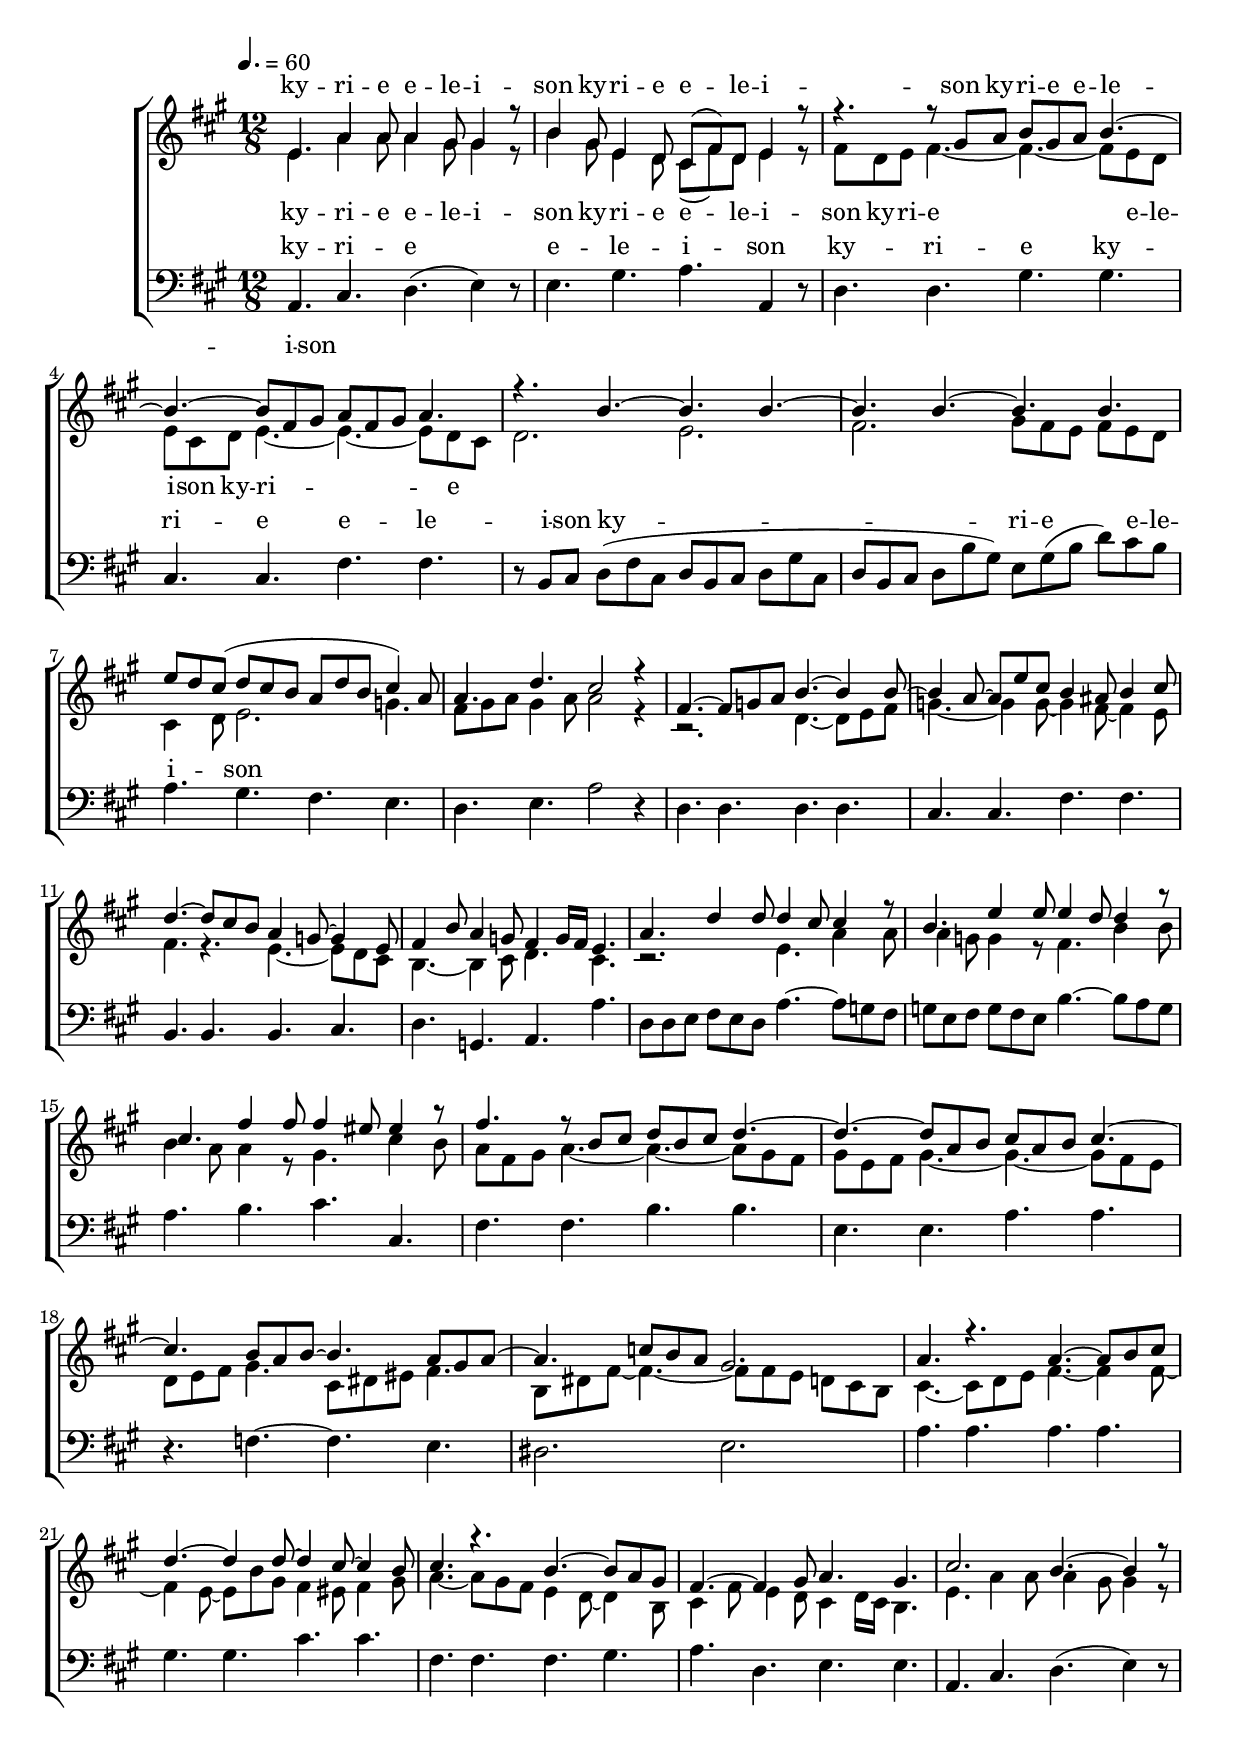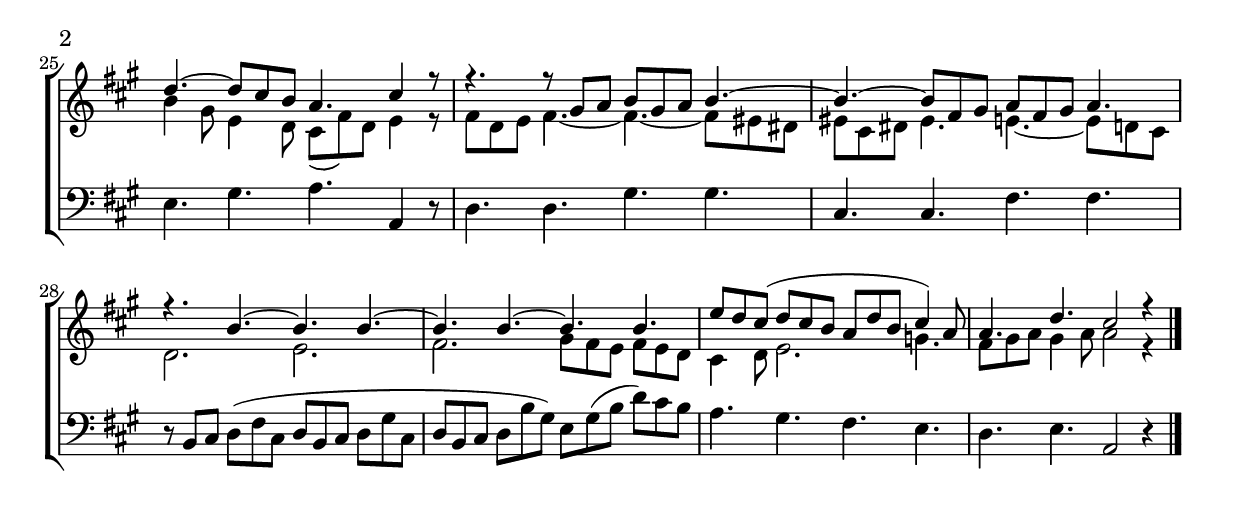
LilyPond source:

\version "2.18.2"

speed = 60

normal_tempo = {
	\time 12/8
	\tempo 4. = \speed
}

global = {
	\key a \major
	\normal_tempo
}

soprano_music = \relative c' {

	e4. a4 a8 a4 gis8 gis4 r8 |
	b4 gis8 e4 d8 cis8( fis8) d8 e4 r8 |

	r4. r8 gis8 a8 b8 gis8 a8 b4.~ |
	b4.~ b8 fis8 gis8 a8 fis8 gis8 a4. |

	r4. b4.~ b4. b4.~ |
	b4. b4.~ b4. b4. |
	e8 d8 cis8( d8 cis8 b8 a8 d8 b8 cis4) a8 |
	a4. d4. cis2 r4 |

	fis,4.~ fis8 g8 a8 b4.~ b4 b8~ |
	b4 a8~ a8 e'8 cis8 b4 ais8 b4 cis8 |
	d4.~ d8 cis8 b8 a4 g8~ g4 e8 |
	fis4 b8 a4 g8 fis4  g16 fis16 e4. |

	a4. d4 d8 d4 cis8 cis4 r8 |
	b4. e4 e8 e4 d8 d4 r8 |
	cis4. fis4 fis8 fis4 eis8 eis4 r8 |

	fis4. r8 b,8 cis8 d8 b8 cis8 d4.~ |
	d4.~ d8 a8 b8 cis8 a8 b8 cis4.~ |

	cis4. b8 a8 b8~ b4. a8 gis8 a8~ |
	a4. c8 b8 a8 gis2. |

	a4. r4. a4.~ a8 b8 cis8 |
	d4.~ d4 d8~ d4 cis8~ cis4 b8 |
	cis4. r4. b4.~ b8 a8 gis8 |
	fis4.~ fis4 gis8 a4. gis4. |

	cis2. b4.~ b4 r8 |
	d4.~ d8 cis8 b8 a4. cis4 r8 |

	r4. r8 gis8 a8 b8 gis8 a8 b4.~ |
	b4.~ b8 fis8 gis8 a8 fis8 gis8 a4. |

	r4. b4.~ b4. b4.~ |
	b4. b4.~ b4. b4. |
	e8 d8 cis8( d8 cis8 b8 a8 d8 b8 cis4) a8 |
	a4. d4. cis2 r4 \bar "|."

}

soprano_words = \lyricmode {
	ky -- ri -- e e -- le -- i -- son
	ky -- ri -- e e -- le -- i -- son
	ky -- ri -- e e -- le -- i -- son
}

alto_music = \relative c' {

	e4. a4 a8 a4 gis8 gis4 r8 |
	b4 gis8 e4 d8 cis8( fis8) d8 e4 r8 |

	fis8 d8 e8 fis4.~ fis4.~ fis8 e8 d8 |
	e8 cis8 d8 e4.~ e4.~ e8 d8 cis8 |

	d2. e2. |
	fis2. gis8 fis8 e8 fis8 e8 d8 |
	cis4 d8 e2. g4. |
	fis8 gis8 a8 gis4 a8 a2 r4 |

	r2. d,4.~ d8 e8 fis8 |
	g4.~ g4 g8~ g4 fis8~ fis4 e8 |
	fis4. r4. e4.~ e8 d8 cis8 |
	b4.~ b4 cis8 d4. cis4. |

	r2. e4. a4 a8 |
	a4 g8 g4 r8 fis4. b4 b8 |
	b4 a8 a4 r8 gis4. cis4 b8 |

	a8 fis8 gis8 a4.~ a4.~ a8 gis8 fis8 |
	gis8 e8 fis8 gis4.~ gis4.~ gis8 fis8 e8 |

	d8 e8 fis8 gis4. cis,8 dis8 eis8 fis4. |
	b,8 dis8 fis8~ fis4.~ fis8 fis8 e8 d8 cis8 b8 |

	cis4.~ cis8 d8 e8 fis4.~ fis4 fis8~ |
	fis4 e8~ e8 b'8 gis8 fis4 eis8 fis4 gis8 |
	a4.~ a8 gis8 fis8 e4 d8~ d4 b8 |
	cis4 fis8 e4 d8 cis4 d16 cis16 b4. |

	e4. a4 a8 a4 gis8 gis4 r8 |
	b4 gis8 e4 d8 cis8( fis8) d8 e4 r8 |

	fis8 d8 e8 fis4.~ fis4.~ fis8 eis8 dis8 |
	eis8 cis8 dis8 eis4. e4.~ e8 d8 cis8 |

	d2. e2. |
	fis2. gis8 fis8 e8 fis8 e8 d8 |
	cis4 d8 e2. g4. |
	fis8 gis8 a8 gis4 a8 a2 r4 \bar "|."

}

alto_words = \lyricmode {
	ky -- ri -- e e -- le -- i -- son
	ky -- ri -- e e -- le -- i -- son
	ky -- ri -- e e -- le -- i -- son
	ky -- ri -- e
}

baritone_music = \relative c {

	a4. cis4. d4.( e4) r8 |
	e4. gis4. a4. a,4 r8 |
	d4. d4. gis4. gis4. |
	cis,4. cis4. fis4. fis4. |

	r8 b,8 cis8 d8( fis8 cis8 d8 b8 cis8 d8 gis8 cis,8 |
	d8 b8 cis8 d8 b'8 gis8) e8 gis8( b8 d8) cis8 b8 |
	a4. gis4. fis4. e4. |
	d4. e4. a2 r4 |

	d,4. d4. d4. d4. |
	cis4. cis4. fis4. fis4. |
	b,4. b4. b4. cis4. |
	d4. g,4. a4. a'4. |

	d,8 d8 e8 fis8 e8 d8 a'4.~ a8 g8 fis8 |
	g8 e8 fis8 g8 fis8 e8 b'4.~ b8 a8 g8 |
	a4. b4. cis4. cis,4. |

	fis4. fis4. b4. b4. |
	e,4. e4. a4. a4. |
	r4. f4.~ f4. e4. |
	dis2. e2. |

	a4. a4. a4. a4. |
	gis4. gis4. cis4. cis4. |
	fis,4. fis4. fis4. gis4. |
	a4. d,4. e4. e4. |

	a,4. cis4. d4.( e4) r8 |
	e4. gis4. a4. a,4 r8 |
	d4. d4. gis4. gis4. |
	cis,4. cis4. fis4. fis4. |

	r8 b,8 cis8 d8( fis8 cis8 d8 b8 cis8 d8 gis8 cis,8 |
	d8 b8 cis8 d8 b'8 gis8) e8 gis8( b8 d8) cis8 b8 |
	a4. gis4. fis4. e4. |
	d4. e4. a,2 r4 \bar "|."

}

baritone_words = \lyricmode {
	ky -- ri -- e e -- le -- i -- son
	ky -- ri -- e
	ky -- ri -- e e -- le -- i -- son
	ky -- ri -- e e -- le -- i -- son
}

\score {
	<<
		\new ChoirStaff <<
			\new Lyrics = "sopranos" \with {
				\override VerticalAxisGroup.staff-affinity = #DOWN
			}

			\new Staff \with { midiInstrument = #"oboe" } <<
				\new Voice = "sopranos" {
					\voiceOne
					<< \global \soprano_music >>
				}
				\new Voice = "altos" {
					\voiceTwo
					<< \global \alto_music >>
				}
			>>
			\new Lyrics = "altos"
			\new Lyrics = "baritones" \with {
				\override VerticalAxisGroup.staff-affinity = #DOWN
			}
			\new Staff \with { midiInstrument = #"oboe" } <<
				\new Voice = "baritones" {
					%\voiceThree
					<< \global \clef "bass" \baritone_music >>
				}
			>>
			\context Lyrics = "sopranos" \lyricsto "sopranos" \soprano_words
			\context Lyrics = "altos" \lyricsto "altos" \alto_words
			\context Lyrics = "baritones" \lyricsto "baritones" \baritone_words
		>>

%{
		\new PianoStaff <<
			\new Staff \with { midiInstrument = #"oboe" } <<
				\set Staff.printPartCombineTexts = ##f
				\partcombine
				<< \global \soprano_music >>
				<< \global \alto_music >>
			>>
			\new Staff \with { midiInstrument = #"oboe" } <<
				\clef "bass"
				<< \global \baritone_music >>
			>>
		>>
		%}
	>>
	\midi {}
	\layout {}
}
